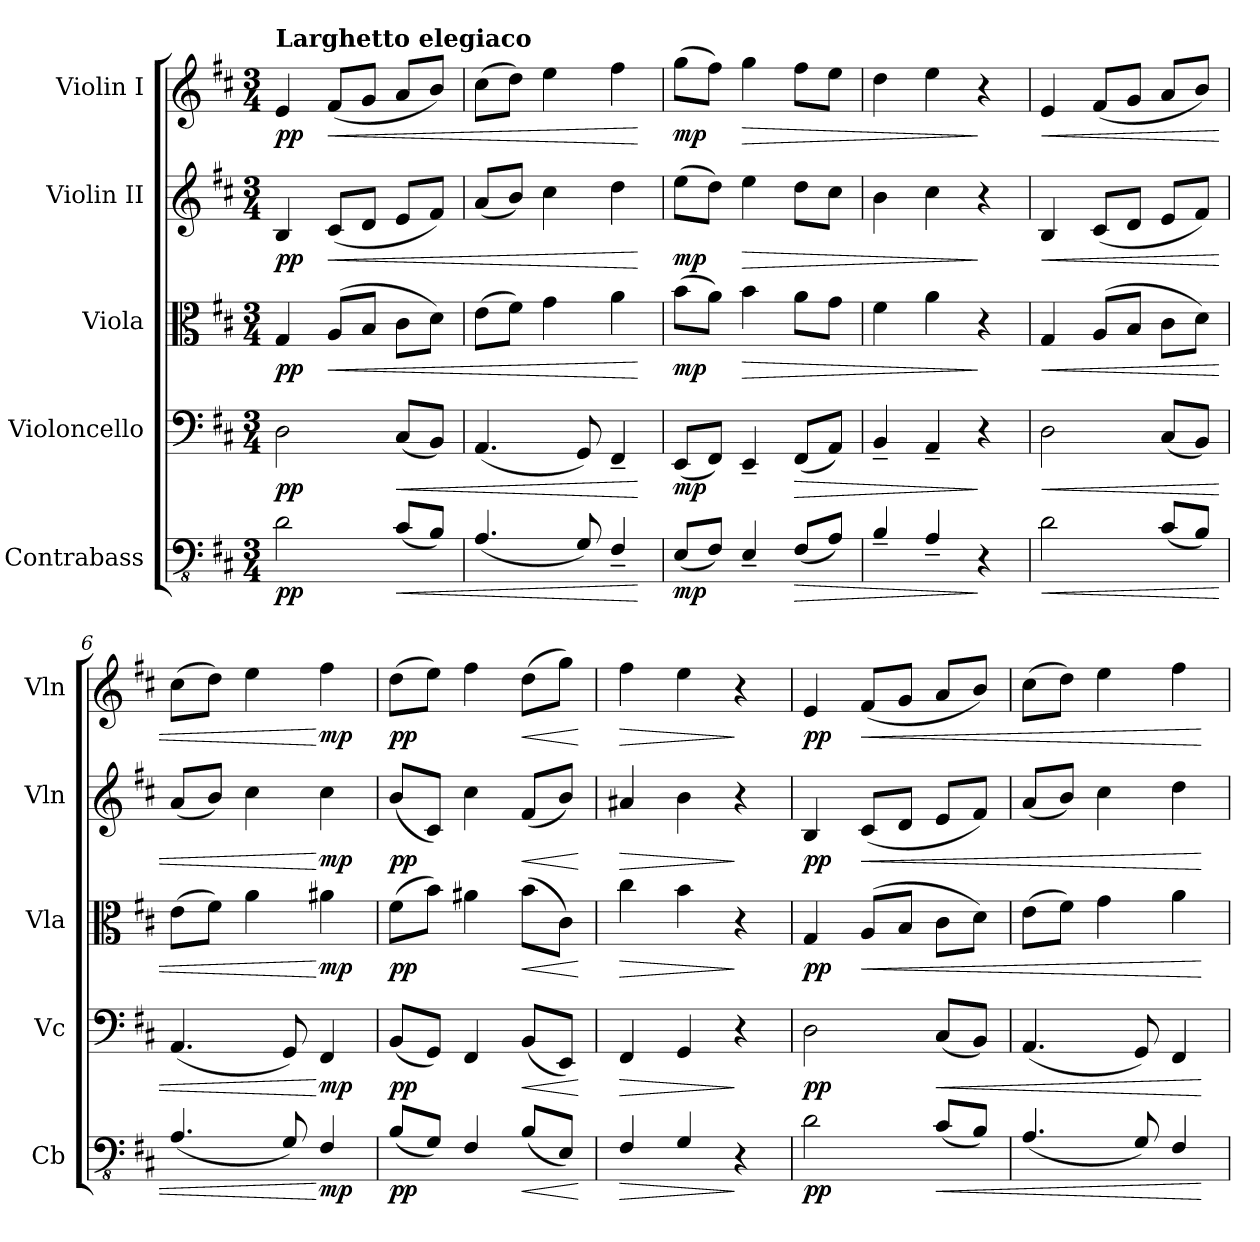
**kern	**dynam	**kern	**dynam	**kern	**dynam	**kern	**dynam	**kern	**dynam
*part5	*part5	*part4	*part4	*part3	*part3	*part2	*part2	*part1	*part1
*staff5	*staff5	*staff4	*staff4	*staff3	*staff3	*staff2	*staff2	*staff1	*staff1
*I"Contrabass	*	*I"Violoncello	*	*I"Viola	*	*I"Violin II	*	*I"Violin I	*
*I'Cb	*	*I'Vc	*	*I'Vla	*	*I'Vln	*	*I'Vln	*
*clefFv4	*	*clefF4	*	*clefC3	*	*clefG2	*	*clefG2	*
*ITrd7c12	*	*	*	*	*	*	*	*	*
*k[f#c#]	*	*k[f#c#]	*	*k[f#c#]	*	*k[f#c#]	*	*k[f#c#]	*
*M3/4	*	*M3/4	*	*M3/4	*	*M3/4	*	*M3/4	*
*MM69	*	*MM69	*	*MM69	*	*MM69	*	*MM69	*
=1	=1	=1	=1	=1	=1	=1	=1	=1	=1
!	!	!	!	!	!	!	!	!LO:TX:a:B:t=Larghetto elegiaco	!
!	!LO:DY:b	!	!LO:DY:b	!	!LO:DY:b	!	!LO:DY:b	!	!LO:DY:b
2DD\	pp	2D\	pp	4G/	pp	4B/	pp	4e/	pp
!	!	!	!	!	!LO:HP:b	!	!LO:HP:b	!	!LO:HP:b
.	.	.	.	(8A/L	<	(8c#/L	<	(8f#/L	<
.	.	.	.	8B/J	.	8d/J	.	8g/J	.
!	!LO:HP:b	!	!LO:HP:b	!	!	!	!	!	!
(8CC#/L	<	(8C#/L	<	8c#\L	.	8e/L	.	8a/L	.
8BBB/J)	.	8BB/J)	.	8d\J)	.	8f#/J)	.	8b/J)	.
=2	=2	=2	=2	=2	=2	=2	=2	=2	=2
(4.AAA/	.	(4.AA/	.	(8e\L	.	(8a/L	.	(8cc#\L	.
.	.	.	.	8f#\J)	.	8b/J)	.	8dd\J)	.
.	.	.	.	4g\	.	4cc#\	.	4ee\	.
8GGG/)	.	8GG/)	.	.	.	.	.	.	.
4FFF#~/	.	4FF#~/	.	4a\	.	4dd\	.	4ff#\	.
.	[	.	[	.	[	.	[	.	[
=3	=3	=3	=3	=3	=3	=3	=3	=3	=3
!	!LO:DY:b	!	!LO:DY:b	!	!LO:DY:b	!	!LO:DY:b	!	!LO:DY:b
(8EEE/L	mp	(8EE/L	mp	(8b\L	mp	(8ee\L	mp	(8gg\L	mp
8FFF#/J)	.	8FF#/J)	.	8a\J)	.	8dd\J)	.	8ff#\J)	.
!	!	!	!	!	!LO:HP:b	!	!LO:HP:b	!	!LO:HP:b
4EEE~/	.	4EE~/	.	4b\	>	4ee\	>	4gg\	>
!	!LO:HP:b	!	!LO:HP:b	!	!	!	!	!	!
(8FFF#/L	>	(8FF#/L	>	8a\L	.	8dd\L	.	8ff#\L	.
8AAA/J)	.	8AA/J)	.	8g\J	.	8cc#\J	.	8ee\J	.
=4	=4	=4	=4	=4	=4	=4	=4	=4	=4
4BBB~/	.	4BB~/	.	4f#\	.	4b\	.	4dd\	.
4AAA~/	.	4AA~/	.	4a\	.	4cc#\	.	4ee\	.
4r	]	4r	]	4r	]	4r	]	4r	]
=5	=5	=5	=5	=5	=5	=5	=5	=5	=5
!	!LO:HP:b	!	!LO:HP:b	!	!LO:HP:b	!	!LO:HP:b	!	!LO:HP:b
2DD\	<	2D\	<	4G/	<	4B/	<	4e/	<
.	.	.	.	(8A/L	.	(8c#/L	.	(8f#/L	.
.	.	.	.	8B/J	.	8d/J	.	8g/J	.
(8CC#/L	.	(8C#/L	.	8c#\L	.	8e/L	.	8a/L	.
8BBB/J)	.	8BB/J)	.	8d\J)	.	8f#/J)	.	8b/J)	.
=6	=6	=6	=6	=6	=6	=6	=6	=6	=6
(4.AAA/	.	(4.AA/	.	(8e\L	.	(8a/L	.	(8cc#\L	.
.	.	.	.	8f#\J)	.	8b/J)	.	8dd\J)	.
.	.	.	.	4a\	.	4cc#\	.	4ee\	.
8GGG/)	.	8GG/)	.	.	.	.	.	.	.
!	!LO:DY:n=1:b	!	!LO:DY:n=1:b	!	!LO:DY:n=1:b	!	!LO:DY:n=1:b	!	!LO:DY:n=1:b
4FFF#/	[ mp	4FF#/	[ mp	4a#X\	[ mp	4cc#\	[ mp	4ff#\	[ mp
=7	=7	=7	=7	=7	=7	=7	=7	=7	=7
!	!LO:DY:b	!	!LO:DY:b	!	!LO:DY:b	!	!LO:DY:b	!	!LO:DY:b
(8BBB/L	pp	(8BB/L	pp	(8f#\L	pp	(8b/L	pp	(8dd\L	pp
8GGG/J)	.	8GG/J)	.	8b\J)	.	8c#/J)	.	8ee\J)	.
4FFF#/	.	4FF#/	.	4a#X\	.	4cc#\	.	4ff#\	.
!	!LO:HP:b	!	!LO:HP:b	!	!LO:HP:b	!	!LO:HP:b	!	!LO:HP:b
(8BBB/L	<	(8BB/L	<	(8b\L	<	(8f#/L	<	(8dd\L	<
8EEE/J)	.	8EE/J)	.	8c#\J)	.	8b/J)	.	8gg\J)	.
.	[	.	[	.	[	.	[	.	[
=8	=8	=8	=8	=8	=8	=8	=8	=8	=8
!	!LO:HP:b	!	!LO:HP:b	!	!LO:HP:b	!	!LO:HP:b	!	!LO:HP:b
4FFF#/	>	4FF#/	>	4cc#\	>	4a#X/	>	4ff#\	>
4GGG/	.	4GG/	.	4b\	.	4b\	.	4ee\	.
4r	]	4r	]	4r	]	4r	]	4r	]
!!LO:PB:g=z
=9	=9	=9	=9	=9	=9	=9	=9	=9	=9
!	!LO:DY:b	!	!LO:DY:b	!	!LO:DY:b	!	!LO:DY:b	!	!LO:DY:b
2DD\	pp	2D\	pp	4G/	pp	4B/	pp	4e/	pp
!	!	!	!	!	!LO:HP:b	!	!LO:HP:b	!	!LO:HP:b
.	.	.	.	(8A/L	<	(8c#/L	<	(8f#/L	<
.	.	.	.	8B/J	.	8d/J	.	8g/J	.
!	!LO:HP:b	!	!LO:HP:b	!	!	!	!	!	!
(8CC#/L	<	(8C#/L	<	8c#\L	.	8e/L	.	8a/L	.
8BBB/J)	.	8BB/J)	.	8d\J)	.	8f#/J)	.	8b/J)	.
=10	=10	=10	=10	=10	=10	=10	=10	=10	=10
(4.AAA/	.	(4.AA/	.	(8e\L	.	(8a/L	.	(8cc#\L	.
.	.	.	.	8f#\J)	.	8b/J)	.	8dd\J)	.
.	.	.	.	4g\	.	4cc#\	.	4ee\	.
8GGG/)	.	8GG/)	.	.	.	.	.	.	.
4FFF#/	.	4FF#/	.	4a\	.	4dd\	.	4ff#\	.
.	[	.	[	.	[	.	[	.	[
=	=	=	=	=	=	=	=	=	=
*-	*-	*-	*-	*-	*-	*-	*-	*-	*-
